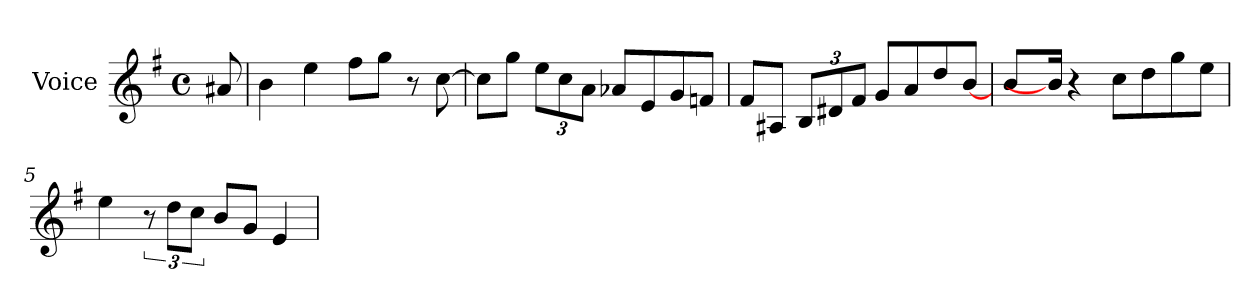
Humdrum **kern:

**kern
*part1
*staff1
*I"Voice
*I'Voice
*clefG2
*k[f#]
*M4/4
*met(c)
=
8a#X/
=1
4b\
4ee\
8ff#\L
8gg\J
8r
[>8cc\
=2
8cc\L]
8gg\J
12ee\L
12cc\
12a\J
8a-X/L
8e/
8g/
8fn/J
=3
8f#/L
8A#X/J
12B/L
12d#X/
12f#/J
8g/L
8a/
8dd/
[8b/J
=4
4b\
16b/J]
4r
8cc\L
8dd\
8gg\
8ee\J
=5
4ee\
12r
12dd\L
12cc\J
8b/L
8g/J
4e/
=
*-
